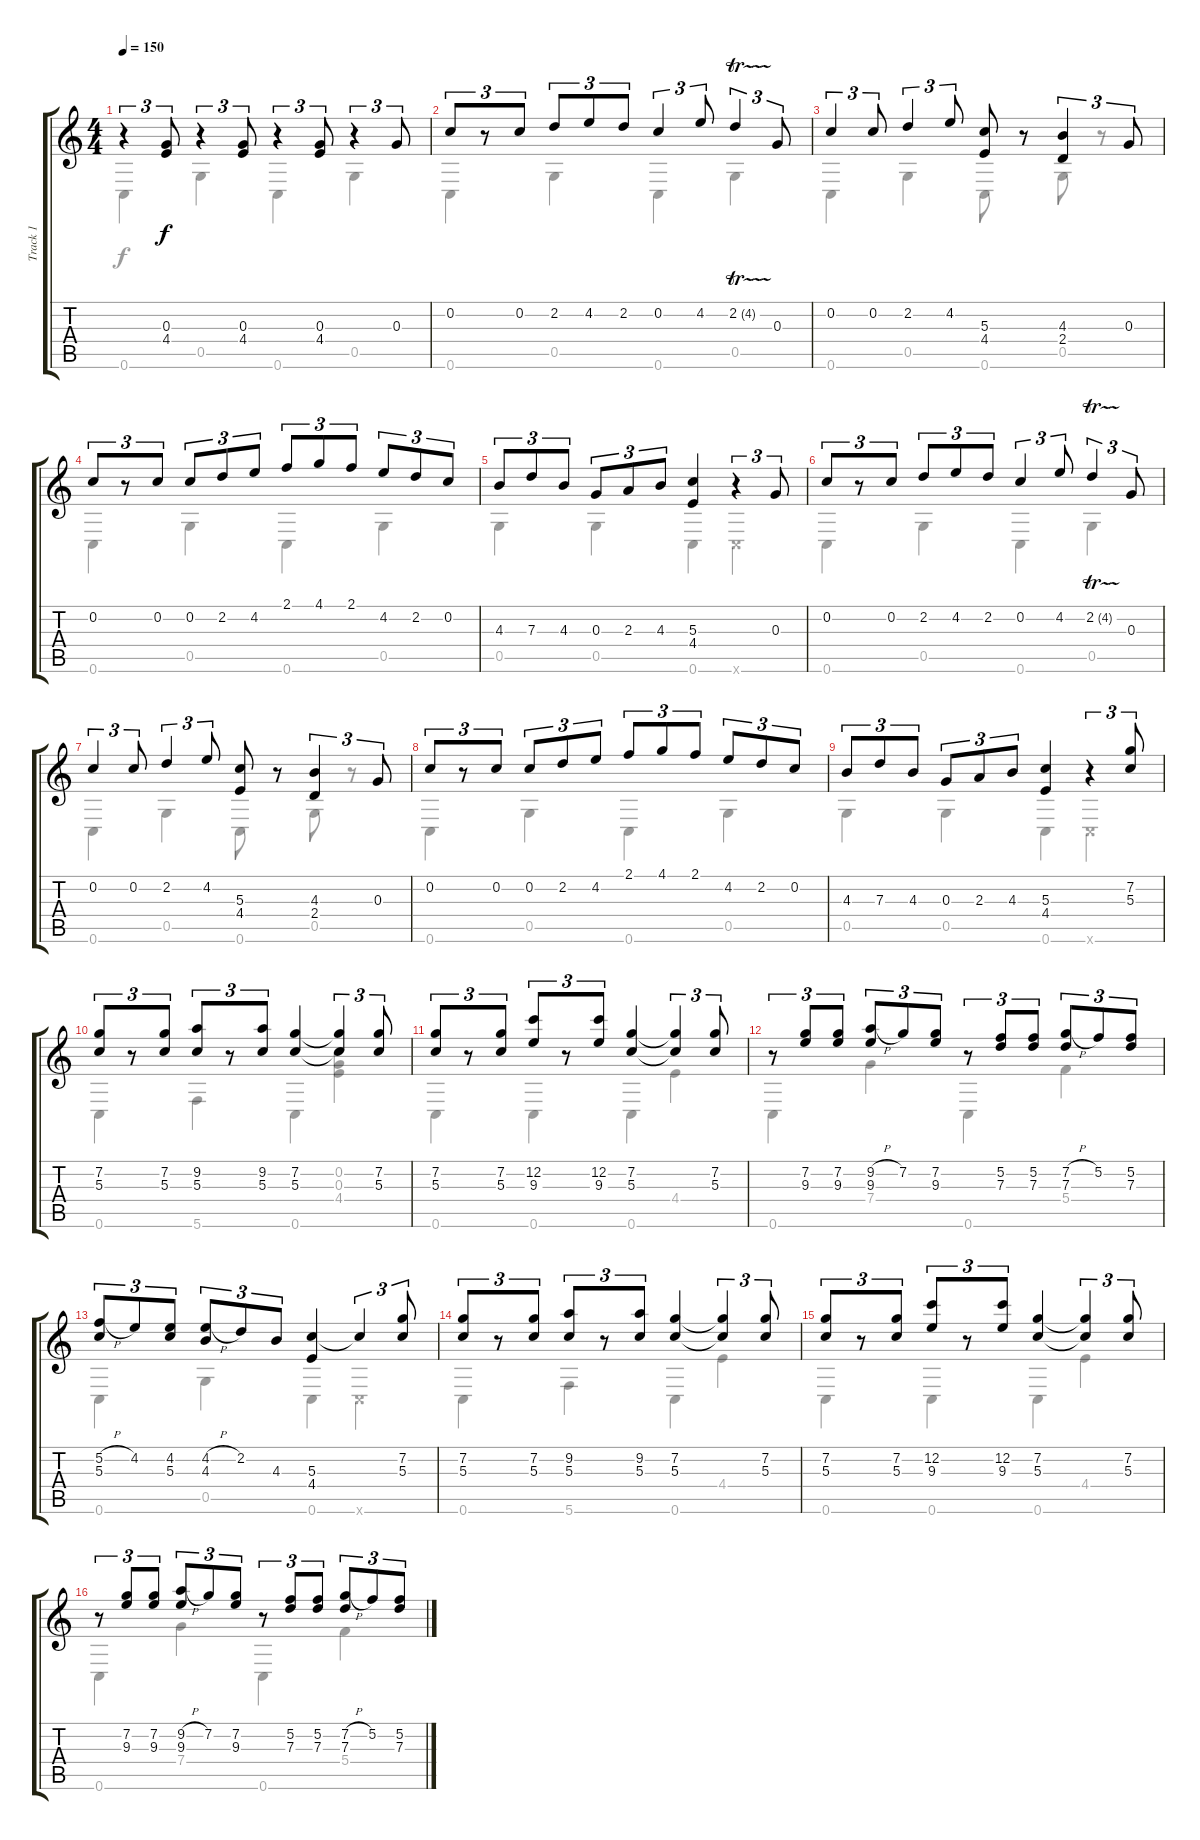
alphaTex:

\track ("Track 1" "Track 1") {instrument acousticguitarsteel}
\staff {score tabs}
\tuning (Eb4 C4 G3 C3 G2 C2) {hide}
\voice
\ts (4 4)
\tempo 150
\clef g2
\ks c
r.4{tu (3 2) dy f} (0.3 4.4).8{tu (3 2)} r.4{tu (3 2)} (0.3 4.4).8{tu (3 2)} r.4{tu (3 2)} (0.3 4.4).8{tu (3 2)} r.4{tu (3 2)} 0.3.8{tu (3 2)} |
0.2.8{tu (3 2)} r.8{tu (3 2)} 0.2.8{tu (3 2)} 2.2.8{tu (3 2)} 4.2.8{tu (3 2)} 2.2.8{tu (3 2)} 0.2.4{tu (3 2)} 4.2.8{tu (3 2)} 2.2{tr (4 32)}.4{tu (3 2)} 0.3.8{tu (3 2)} |
0.2.4{tu (3 2)} 0.2.8{tu (3 2)} 2.2.4{tu (3 2)} 4.2.8{tu (3 2)} (5.3 4.4).8 r.8 (4.3 2.4).4{tu (3 2)} 0.3.8{tu (3 2)} |
0.2.8{tu (3 2)} r.8{tu (3 2)} 0.2.8{tu (3 2)} 0.2.8{tu (3 2)} 2.2.8{tu (3 2)} 4.2.8{tu (3 2)} 2.1.8{tu (3 2)} 4.1.8{tu (3 2)} 2.1.8{tu (3 2)} 4.2.8{tu (3 2)} 2.2.8{tu (3 2)} 0.2.8{tu (3 2)} |
4.3.8{tu (3 2)} 7.3.8{tu (3 2)} 4.3.8{tu (3 2)} 0.3.8{tu (3 2)} 2.3.8{tu (3 2)} 4.3.8{tu (3 2)} (5.3 4.4).4 r.4{tu (3 2)} 0.3.8{tu (3 2)} |
0.2.8{tu (3 2)} r.8{tu (3 2)} 0.2.8{tu (3 2)} 2.2.8{tu (3 2)} 4.2.8{tu (3 2)} 2.2.8{tu (3 2)} 0.2.4{tu (3 2)} 4.2.8{tu (3 2)} 2.2{tr (4 32)}.4{tu (3 2)} 0.3.8{tu (3 2)} |
0.2.4{tu (3 2)} 0.2.8{tu (3 2)} 2.2.4{tu (3 2)} 4.2.8{tu (3 2)} (5.3 4.4).8 r.8 (4.3 2.4).4{tu (3 2)} 0.3.8{tu (3 2)} |
0.2.8{tu (3 2)} r.8{tu (3 2)} 0.2.8{tu (3 2)} 0.2.8{tu (3 2)} 2.2.8{tu (3 2)} 4.2.8{tu (3 2)} 2.1.8{tu (3 2)} 4.1.8{tu (3 2)} 2.1.8{tu (3 2)} 4.2.8{tu (3 2)} 2.2.8{tu (3 2)} 0.2.8{tu (3 2)} |
4.3.8{tu (3 2)} 7.3.8{tu (3 2)} 4.3.8{tu (3 2)} 0.3.8{tu (3 2)} 2.3.8{tu (3 2)} 4.3.8{tu (3 2)} (5.3 4.4).4 r.4{tu (3 2)} (7.2 5.3).8{tu (3 2)} |
(7.2 5.3).8{tu (3 2)} r.8{tu (3 2)} (7.2 5.3).8{tu (3 2)} (9.2 5.3).8{tu (3 2)} r.8{tu (3 2)} (9.2 5.3).8{tu (3 2)} (7.2 5.3).4 (7.2{t} 5.3{t}).4{tu (3 2)} (7.2 5.3).8{tu (3 2)} |
(7.2 5.3).8{tu (3 2)} r.8{tu (3 2)} (7.2 5.3).8{tu (3 2)} (12.2 9.3).8{tu (3 2)} r.8{tu (3 2)} (12.2 9.3).8{tu (3 2)} (7.2 5.3).4 (7.2{t} 5.3{t}).4{tu (3 2)} (7.2 5.3).8{tu (3 2)} |
r.8{tu (3 2)} (7.2 9.3).8{tu (3 2)} (7.2 9.3).8{tu (3 2)} (9.2{h} 9.3).8{tu (3 2)} 7.2.8{tu (3 2)} (7.2 9.3).8{tu (3 2)} r.8{tu (3 2)} (5.2 7.3).8{tu (3 2)} (5.2 7.3).8{tu (3 2)} (7.2{h} 7.3).8{tu (3 2)} 5.2.8{tu (3 2)} (5.2 7.3).8{tu (3 2)} |
(5.2{h} 5.3).8{tu (3 2)} 4.2.8{tu (3 2)} (4.2 5.3).8{tu (3 2)} (4.2{h} 4.3).8{tu (3 2)} 2.2.8{tu (3 2)} 4.3.8{tu (3 2)} (5.3 4.4).4 5.3{t}.4{tu (3 2)} (7.2 5.3).8{tu (3 2)} |
(7.2 5.3).8{tu (3 2)} r.8{tu (3 2)} (7.2 5.3).8{tu (3 2)} (9.2 5.3).8{tu (3 2)} r.8{tu (3 2)} (9.2 5.3).8{tu (3 2)} (7.2 5.3).4 (7.2{t} 5.3{t}).4{tu (3 2)} (7.2 5.3).8{tu (3 2)} |
(7.2 5.3).8{tu (3 2)} r.8{tu (3 2)} (7.2 5.3).8{tu (3 2)} (12.2 9.3).8{tu (3 2)} r.8{tu (3 2)} (12.2 9.3).8{tu (3 2)} (7.2 5.3).4 (7.2{t} 5.3{t}).4{tu (3 2)} (7.2 5.3).8{tu (3 2)} |
r.8{tu (3 2)} (7.2 9.3).8{tu (3 2)} (7.2 9.3).8{tu (3 2)} (9.2{h} 9.3).8{tu (3 2)} 7.2.8{tu (3 2)} (7.2 9.3).8{tu (3 2)} r.8{tu (3 2)} (5.2 7.3).8{tu (3 2)} (5.2 7.3).8{tu (3 2)} (7.2{h} 7.3).8{tu (3 2)} 5.2.8{tu (3 2)} (5.2 7.3).8{tu (3 2)}
\voice
\clef g2
\ottava regular
\simile none
\ks c
0.6.4{dy f} 0.5.4 0.6.4 0.5.4 |
0.6.4 0.5.4 0.6.4 0.5.4 |
0.6.4 0.5.4 0.6.8 r.8 0.5.8 r.8 |
0.6.4 0.5.4 0.6.4 0.5.4 |
0.5.4 0.5.4 0.6.4 0.6{x}.4 |
0.6.4 0.5.4 0.6.4 0.5.4 |
0.6.4 0.5.4 0.6.8 r.8 0.5.8 r.8 |
0.6.4 0.5.4 0.6.4 0.5.4 |
0.5.4 0.5.4 0.6.4 0.6{x}.4 |
0.6.4 5.6.4 0.6.4 (0.2 0.3 4.4).4 |
0.6.4 0.6.4 0.6.4 4.4.4 |
0.6.4 7.4.4 0.6.4 5.4.4 |
0.6.4 0.5.4 0.6.4 0.6{x}.4 |
0.6.4 5.6.4 0.6.4 4.4.4 |
0.6.4 0.6.4 0.6.4 4.4.4 |
0.6.4 7.4.4 0.6.4 5.4.4
